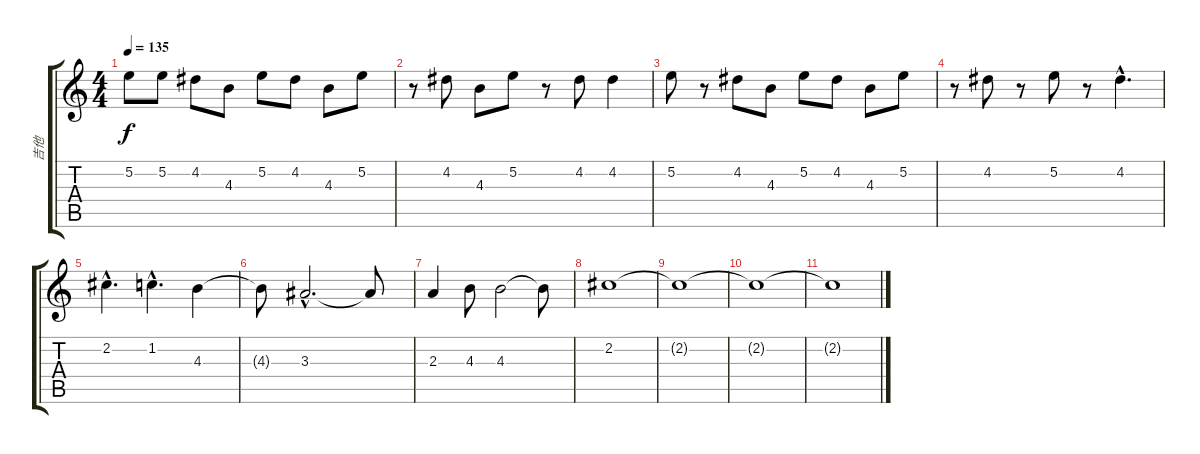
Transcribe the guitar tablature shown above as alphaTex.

\track ("吉他" "吉他") {instrument acousticguitarsteel}
\staff {score tabs}
\tuning (E4 B3 G3 D3 A2 E2) {hide}
\ts (4 4)
\tempo 135
\clef g2
\ks c
5.2.8{dy f} 5.2.8 4.2.8 4.3.8 5.2.8 4.2.8 4.3.8 5.2.8 |
r.8 4.2.8 4.3.8 5.2.8 r.8 4.2.8 4.2.4 |
5.2.8 r.8 4.2.8 4.3.8 5.2.8 4.2.8 4.3.8 5.2.8 |
r.8 4.2.8 r.8 5.2.8 r.8 4.2{hac}.4{d} |
2.2{hac}.4{d} 1.2{hac}.4{d} 4.3.4 |
4.3{t}.8 3.3{hac}.2{d} 3.3{t}.8 |
2.3.4 4.3.8 4.3.2 4.3{t}.8 |
2.2.1 |
2.2{t}.1 |
2.2{t}.1 |
2.2{t}.1
